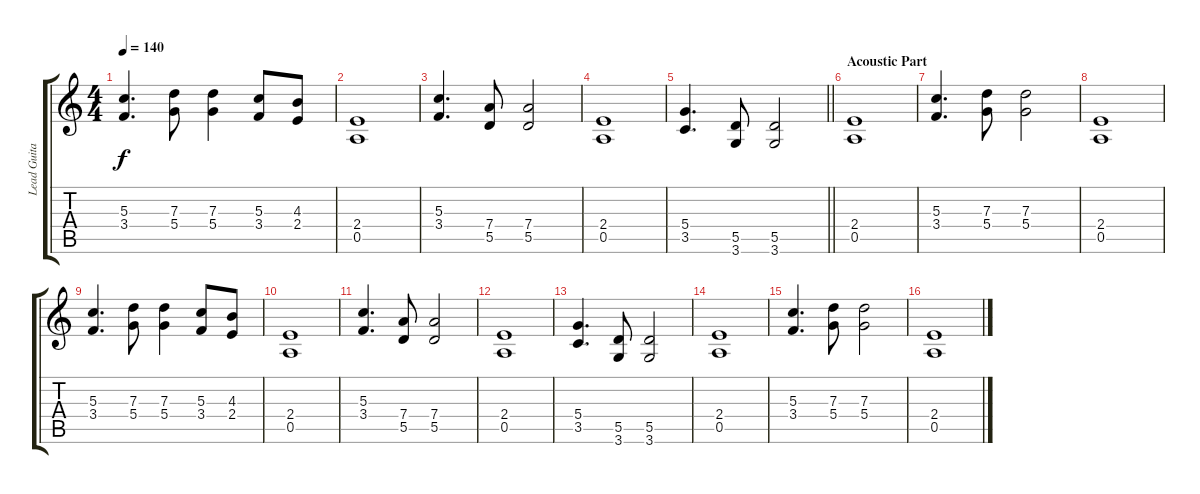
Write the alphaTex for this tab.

\track ("Lead Guitar" "Lead Guita") {instrument distortionguitar}
\staff {score tabs}
\tuning (E4 B3 G3 D3 A2 E2) {hide}
\ts (4 4)
\tempo 140
\clef g2
\ks c
(5.3 3.4).4{d dy f} (7.3 5.4).8 (7.3 5.4).4 (5.3 3.4).8 (4.3 2.4).8 |
(2.4 0.5).1 |
(5.3 3.4).4{d} (7.4 5.5).8 (7.4 5.5).2 |
(2.4 0.5).1 |
\barLineRight lightlight
(5.4 3.5).4{d} (5.5 3.6).8 (5.5 3.6).2 |
\section ("" "Acoustic Part")
(2.4 0.5).1 |
(5.3 3.4).4{d} (7.3 5.4).8 (7.3 5.4).2 |
(2.4 0.5).1 |
(5.3 3.4).4{d} (7.3 5.4).8 (7.3 5.4).4 (5.3 3.4).8 (4.3 2.4).8 |
(2.4 0.5).1 |
(5.3 3.4).4{d} (7.4 5.5).8 (7.4 5.5).2 |
(2.4 0.5).1 |
(5.4 3.5).4{d} (5.5 3.6).8 (5.5 3.6).2 |
(2.4 0.5).1 |
(5.3 3.4).4{d} (7.3 5.4).8 (7.3 5.4).2 |
(2.4 0.5).1
